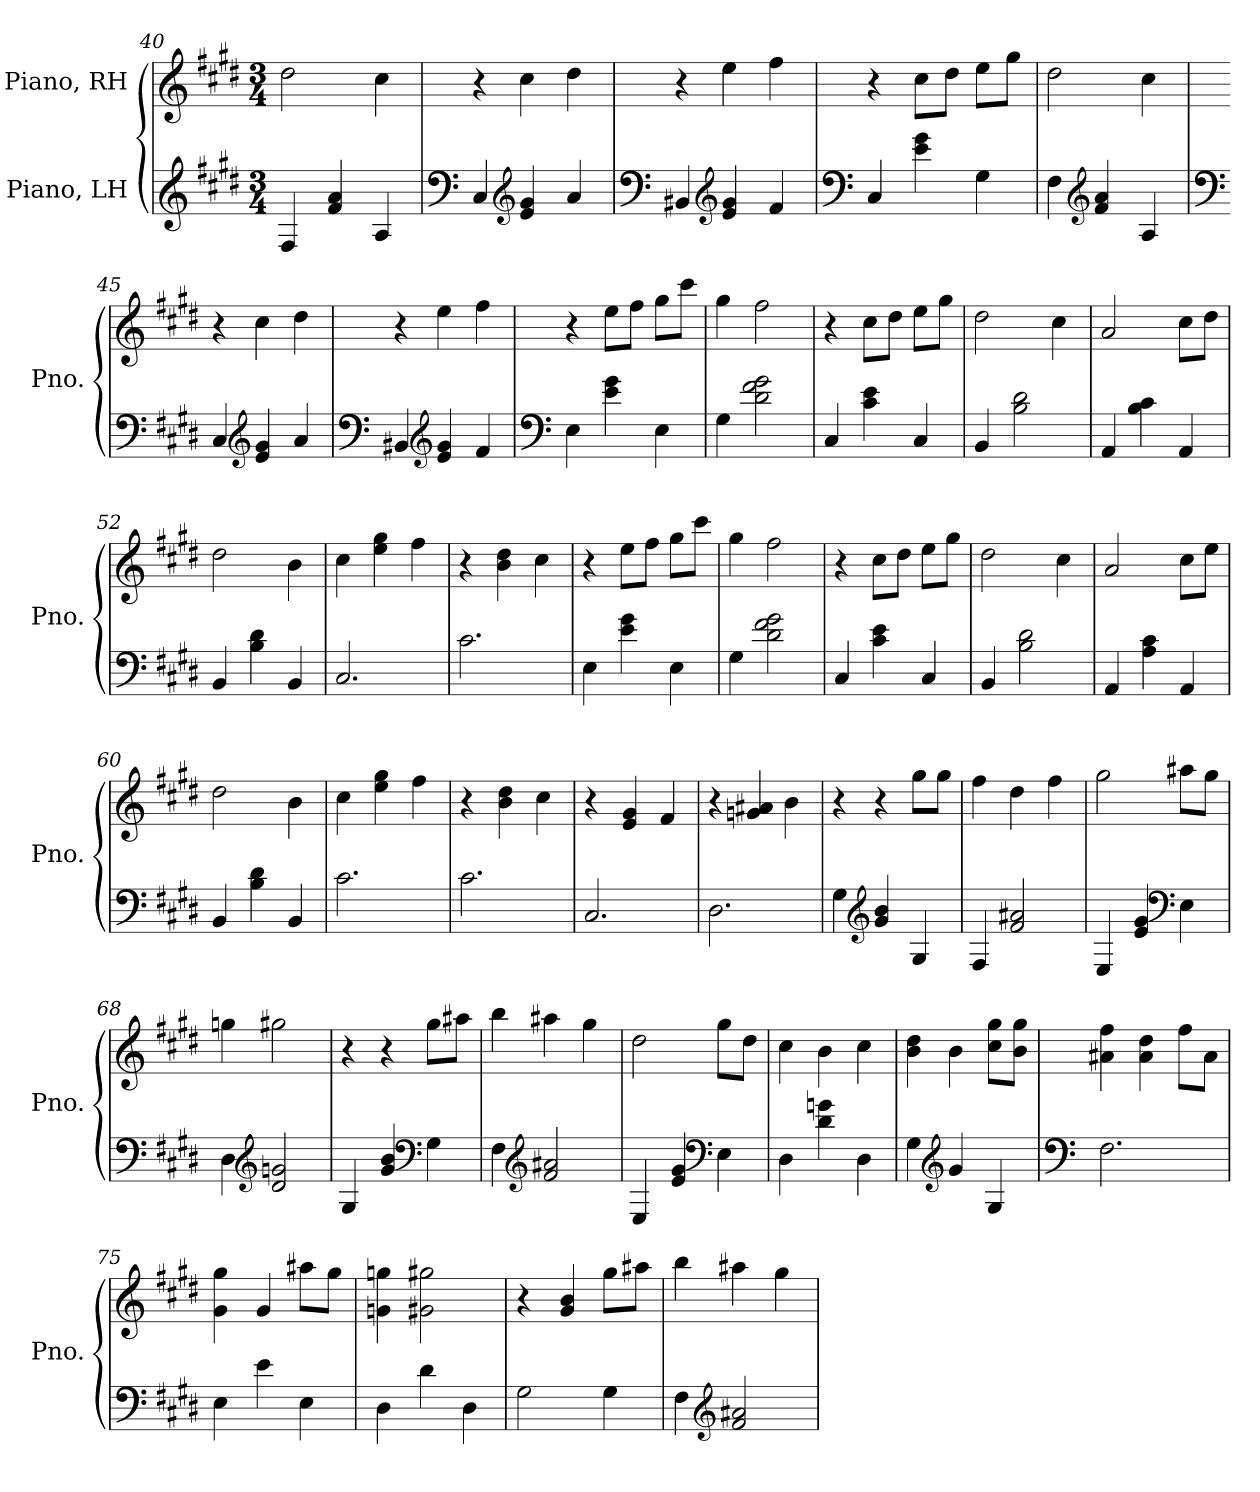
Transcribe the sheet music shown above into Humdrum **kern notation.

**kern	**kern
*part2	*part1
*staff2	*staff1
*I"Piano, LH	*I"Piano, RH
*I'Pno.	*I'Pno.
*clefG2	*clefG2
*k[f#c#g#d#]	*k[f#c#g#d#]
*M3/4	*M3/4
=40	=40
4F#/	2dd#\
4f#/ 4a/	.
4A/	4cc#\
=41	=41
*clefF4	*
4C#/	4r
*clefG2	*
4e/ 4g#/	4cc#\
4a/	4dd#\
!!LO:LB:g=z
=42	=42
*clefF4	*
4BB#X/	4r
*clefG2	*
4e/ 4g#/	4ee\
4f#/	4ff#\
=43	=43
*clefF4	*
4C#/	4r
4e\ 4g#\	8cc#\L
.	8dd#\J
4G#\	8ee\L
.	8gg#\J
=44	=44
4F#\	2dd#\
*clefG2	*
4f#/ 4a/	.
4A/	4cc#\
=45	=45
*clefF4	*
4C#/	4r
*clefG2	*
4e/ 4g#/	4cc#\
4a/	4dd#\
=46	=46
*clefF4	*
4BB#X/	4r
*clefG2	*
4e/ 4g#/	4ee\
4f#/	4ff#\
=47	=47
*clefF4	*
4E\	4r
4e\ 4g#\	8ee\L
.	8ff#\J
4E\	8gg#\L
.	8ccc#\J
!!LO:PB:g=z
=48	=48
4G#\	4gg#\
2d#\ 2f#\ 2g#\	2ff#\
=49	=49
4C#/	4r
4c#\ 4e\	8cc#\L
.	8dd#\J
4C#/	8ee\L
.	8gg#\J
=50	=50
4BB/	2dd#\
2B\ 2d#\	.
.	4cc#\
=51	=51
4AA/	2a/
4B\ 4c#\	.
4AA/	8cc#\L
.	8dd#\J
=52	=52
4BB/	2dd#\
4B\ 4d#\	.
4BB/	4b\
=53	=53
2.C#/	4cc#\
.	4ee\ 4gg#\
.	4ff#\
=54	=54
2.c#\	4r
.	4b\ 4dd#\
.	4cc#\
=55	=55
4E\	4r
4e\ 4g#\	8ee\L
.	8ff#\J
4E\	8gg#\L
.	8ccc#\J
=56	=56
4G#\	4gg#\
2d#\ 2f#\ 2g#\	2ff#\
!!LO:LB:g=z
=57	=57
4C#/	4r
4c#\ 4e\	8cc#\L
.	8dd#\J
4C#/	8ee\L
.	8gg#\J
=58	=58
4BB/	2dd#\
2B\ 2d#\	.
.	4cc#\
=59	=59
4AA/	2a/
4A\ 4c#\	.
4AA/	8cc#\L
.	8ee\J
=60	=60
4BB/	2dd#\
4B\ 4d#\	.
4BB/	4b\
=61	=61
2.c#\	4cc#\
.	4ee\ 4gg#\
.	4ff#\
=62	=62
2.c#\	4r
.	4b\ 4dd#\
.	4cc#\
=63	=63
2.C#/	4r
.	4e/ 4g#/
.	4f#/
=64	=64
2.D#\	4r
.	4gn/ 4a#X/
.	4b\
!!LO:LB:g=z
=65	=65
4G#\	4r
*clefG2	*
4g#/ 4b/	4r
4G#/	8gg#\L
.	8gg#\J
=66	=66
4F#/	4ff#\
2f#/ 2a#X/	4dd#\
.	4ff#\
=67	=67
4E/	2gg#\
4e/ 4g#/	.
*clefF4	*
4E\	8aa#X\L
.	8gg#\J
=68	=68
4D#\	4ggn\
*clefG2	*
2d#/ 2gn/	2gg#X\
=69	=69
4G#/	4r
4g#/ 4b/	4r
*clefF4	*
4G#\	8gg#\L
.	8aa#X\J
=70	=70
4F#\	4bb\
*clefG2	*
2f#/ 2a#X/	4aa#X\
.	4gg#\
!!LO:LB:g=z
=71	=71
4E/	2dd#\
4e/ 4g#/	.
*clefF4	*
4E\	8gg#\L
.	8dd#\J
=72	=72
4D#\	4cc#\
4d#\ 4gn\	4b\
4D#\	4cc#\
=73	=73
4G#\	4b\ 4dd#\
*clefG2	*
4g#/	4b\
4G#/	8cc#\ 8gg#\L
.	8b\ 8gg#\J
=74	=74
*clefF4	*
2.F#\	4a#X\ 4ff#\
.	4a#\ 4dd#\
.	8ff#\L
.	8a#\J
=75	=75
4E\	4g#\ 4gg#\
4e\	4g#/
4E\	8aa#X\L
.	8gg#\J
=76	=76
4D#\	4gn\ 4ggn\
4d#\	2g#X\ 2gg#X\
4D#\	.
=77	=77
2G#\	4r
.	4g#/ 4b/
4G#\	8gg#\L
.	8aa#X\J
!!LO:LB:g=z
=78	=78
4F#\	4bb\
*clefG2	*
2f#/ 2a#X/	4aa#X\
.	4gg#\
=	=
*-	*-
